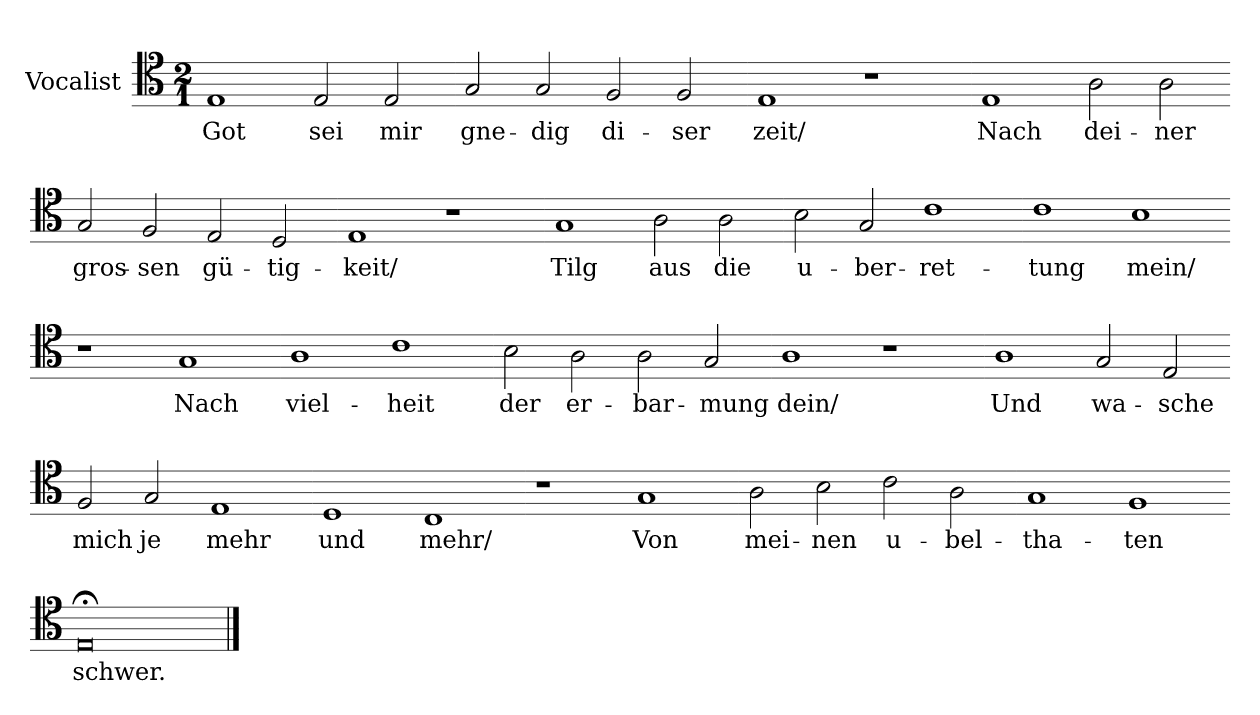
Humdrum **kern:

**kern	**text
*part1	*part1
*staff1	*staff1
*I"Vocalist	*
*clefC4	*
*k[]	*
*M2/1	*
*MM180	*
=	=
1E	Got
2E	sei
2E	mir
=-	=-
2G	gne-
2G	-dig
2F	di-
2F	-ser
=-	=-
1E	zeit/
1r	.
=-	=-
1E	Nach
2A	dei-
2A	-ner
=-	=-
2G	gros-
2F	-sen
2E	gü-
2D	-tig-
=-	=-
1E	-keit/
1r	.
=-	=-
1G	Tilg
2A	aus
2A	die
=-	=-
2B	u-
2G	-ber-
1c	-ret-
=-	=-
1c	-tung
1B	mein/
=-	=-
1r	.
1G	Nach
=-	=-
1A	viel-
1c	-heit
=-	=-
2B	der
2A	er-
2A	-bar-
2G	-mung
=-	=-
1A	dein/
1r	.
=-	=-
1A	Und
2G	wa-
2E	-sche
=-	=-
2F	mich
2G	je
1E	mehr
=-	=-
1D	und
1C	mehr/
=-	=-
1r	.
1G	Von
=-	=-
2A	mei-
2B	-nen
2c	u-
2A	-bel-
=-	=-
1G	-tha-
1F	-ten
=-	=-
0E;<	schwer.
==	==
*-	*-
